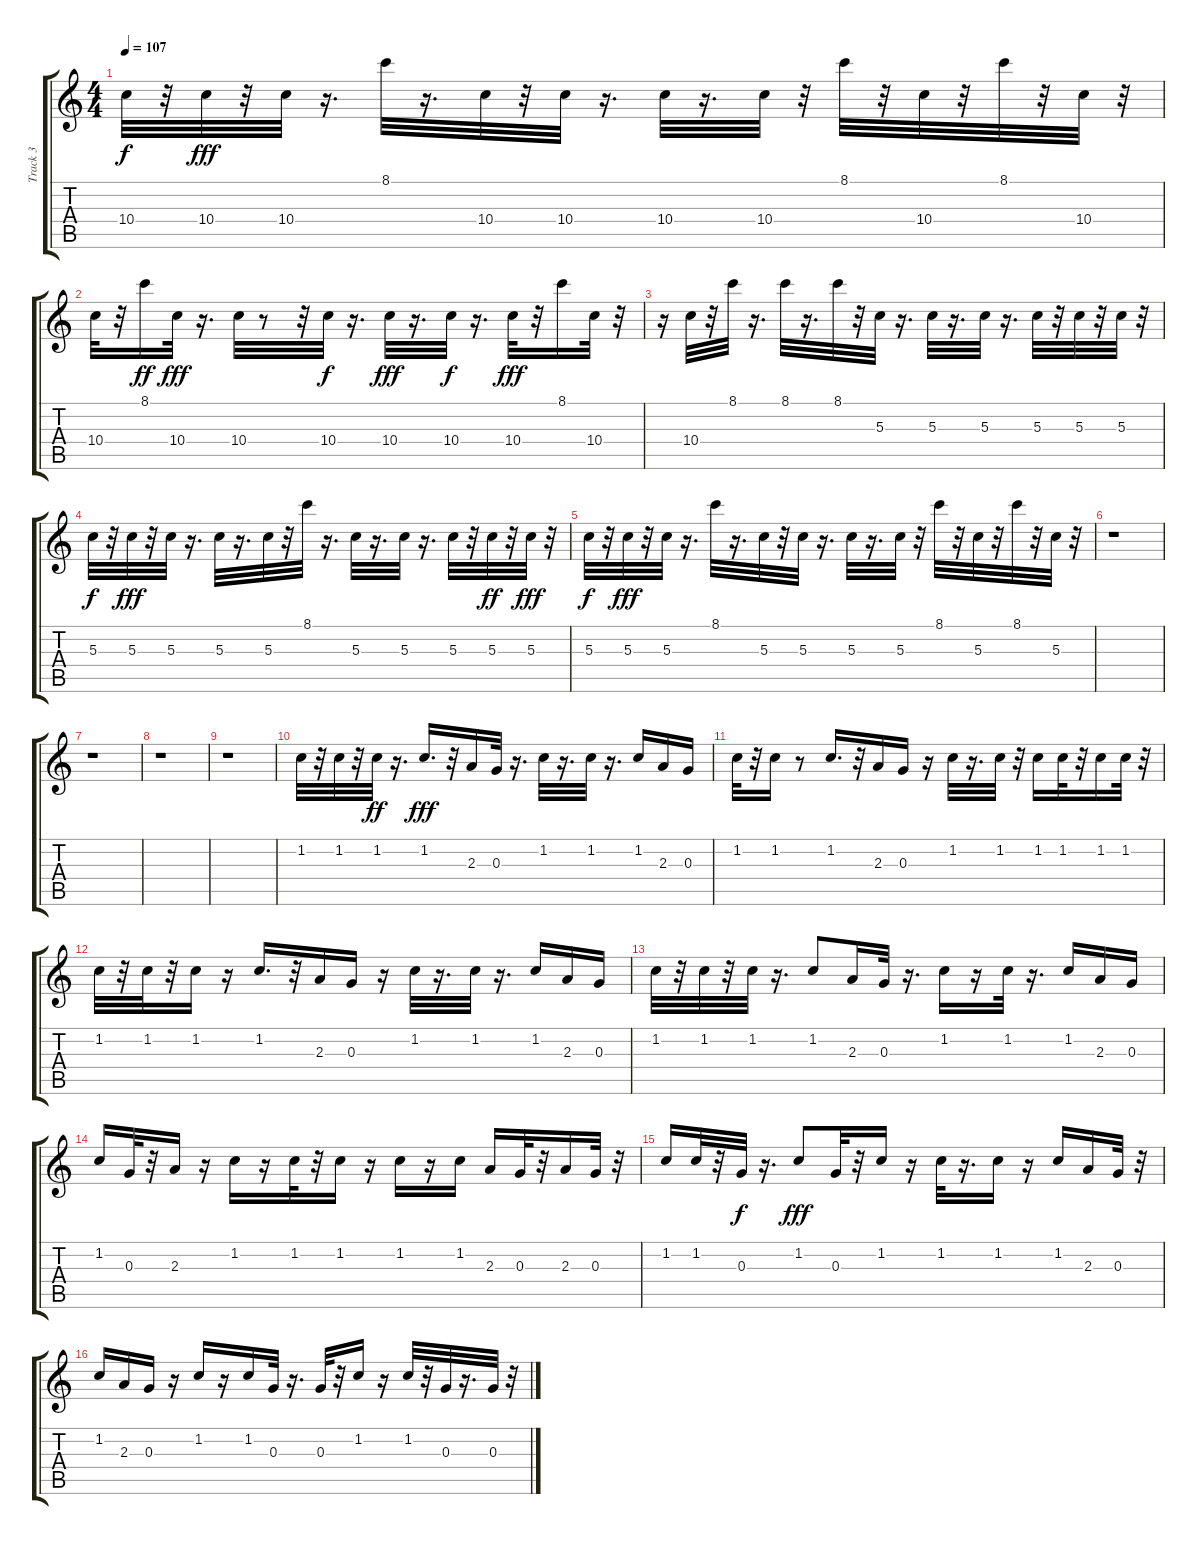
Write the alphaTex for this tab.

\track ("Track 3" "Track 3") {instrument acousticguitarnylon}
\staff {score tabs}
\tuning (E4 B3 G3 D3 A2 E2) {hide}
\ts (4 4)
\tempo 107
\clef g2
\ks c
10.4.32{dy f} r.32 10.4.32{dy fff} r.32 10.4.32 r.16{d} 8.1.32 r.16{d} 10.4.32 r.32 10.4.32 r.16{d} 10.4.32 r.16{d} 10.4.32 r.32 8.1.32 r.32 10.4.32 r.32 8.1.32 r.32 10.4.32 r.32 |
10.4.32 r.32 8.1.16{dy ff} 10.4.32{dy fff} r.16{d} 10.4.32 r.8 r.32 10.4.32{dy f} r.16{d} 10.4.32{dy fff} r.16{d} 10.4.32{dy f} r.16{d} 10.4.32{dy fff} r.32 8.1.16 10.4.32 r.32 |
r.16 10.4.32 r.32 8.1.32 r.16{d} 8.1.32 r.16{d} 8.1.32 r.32 5.3.32 r.16{d} 5.3.32 r.16{d} 5.3.32 r.16{d} 5.3.32 r.32 5.3.32 r.32 5.3.32 r.32 |
5.3.32{dy f} r.32 5.3.32{dy fff} r.32 5.3.32 r.16{d} 5.3.32 r.16{d} 5.3.32 r.32 8.1.32 r.16{d} 5.3.32 r.16{d} 5.3.32 r.16{d} 5.3.32 r.32 5.3.32{dy ff} r.32 5.3.32{dy fff} r.32 |
5.3.32{dy f} r.32 5.3.32{dy fff} r.32 5.3.32 r.16{d} 8.1.32 r.16{d} 5.3.32 r.32 5.3.32 r.16{d} 5.3.32 r.16{d} 5.3.32 r.32 8.1.32 r.32 5.3.32 r.32 8.1.32 r.32 5.3.32 r.32 |
r.1 |
r.1 |
r.1 |
r.1 |
1.2.32 r.32 1.2.32 r.32 1.2.32{dy ff} r.16{d} 1.2.16{d dy fff} r.32 2.3.16 0.3.32 r.16{d} 1.2.32 r.16{d} 1.2.32 r.16{d} 1.2.16 2.3.16 0.3.16 |
1.2.32 r.32 1.2.16 r.8 1.2.16{d} r.32 2.3.16 0.3.16 r.16 1.2.32 r.16{d} 1.2.32 r.32 1.2.16 1.2.32 r.32 1.2.16 1.2.32 r.32 |
1.2.32 r.32 1.2.32 r.32 1.2.16 r.16 1.2.16{d} r.32 2.3.16 0.3.16 r.16 1.2.32 r.16{d} 1.2.32 r.16{d} 1.2.16 2.3.16 0.3.16 |
1.2.32 r.32 1.2.32 r.32 1.2.32 r.16{d} 1.2.8 2.3.16 0.3.32 r.16{d} 1.2.16 r.16 1.2.32 r.16{d} 1.2.16 2.3.16 0.3.16 |
1.2.16 0.3.32 r.32 2.3.16 r.16 1.2.16 r.16 1.2.32 r.32 1.2.16 r.16 1.2.16 r.16 1.2.16 2.3.16 0.3.32 r.32 2.3.16 0.3.32 r.32 |
1.2.16 1.2.32 r.32 0.3.32{dy f} r.16{d} 1.2.8{dy fff} 0.3.32 r.32 1.2.16 r.16 1.2.32 r.16{d} 1.2.16 r.16 1.2.16 2.3.16 0.3.32 r.32 |
1.2.16 2.3.16 0.3.16 r.16 1.2.16 r.16 1.2.16 0.3.32 r.16{d} 0.3.32 r.32 1.2.16 r.16 1.2.32 r.32 0.3.32 r.16{d} 0.3.32 r.32
